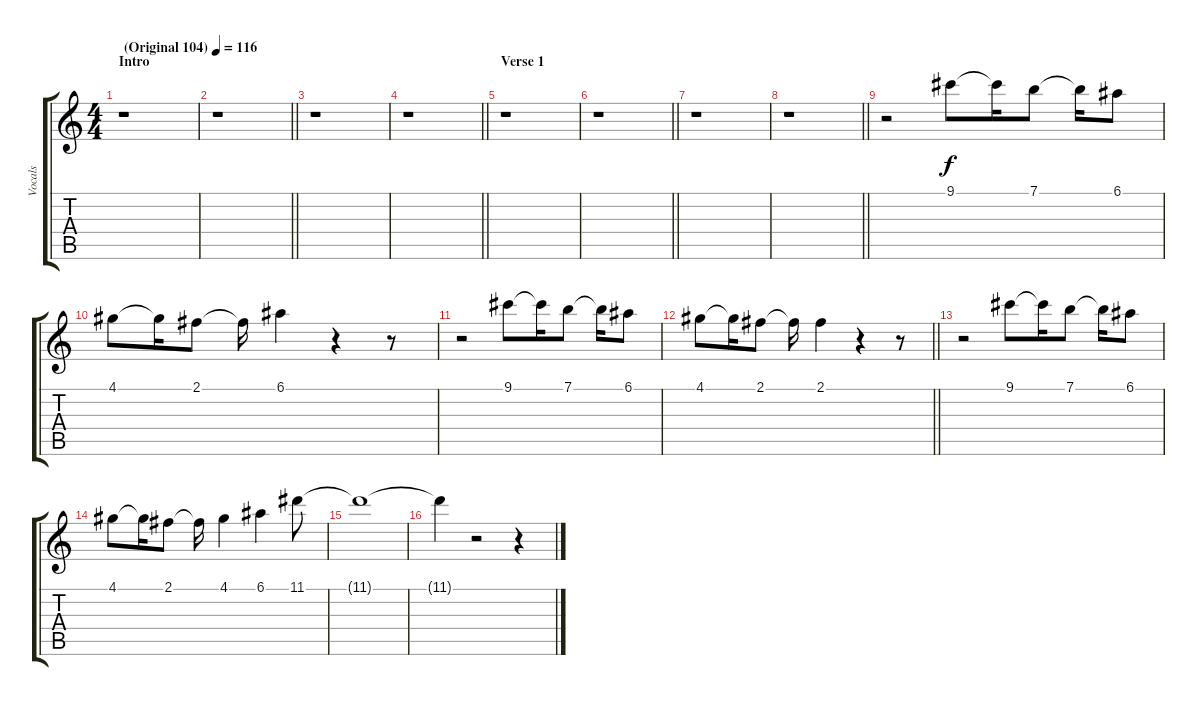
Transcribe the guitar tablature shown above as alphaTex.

\track ("Vocals" "Vocals") {instrument overdrivenguitar}
\staff {score tabs}
\tuning (E4 B3 G3 D3 A2 E2) {hide}
\ts (4 4)
\section ("" "Intro")
\tempo (116 "(Original 104)")
\clef g2
\ks c
r.1{dy f instrument overdrivenguitar} |
\barLineRight lightlight
r.1 |
\section ("" "")
r.1 |
\barLineRight lightlight
r.1 |
\section ("" "Verse 1")
r.1 |
\barLineRight lightlight
r.1 |
r.1 |
\barLineRight lightlight
r.1 |
\section ("" "")
r.2 9.1.8 9.1{t}.16 7.1.8 7.1{t}.16 6.1.8 |
4.1.8 4.1{t}.16 2.1.8 2.1{t}.16 6.1.4 r.4 r.8 |
r.2 9.1.8 9.1{t}.16 7.1.8 7.1{t}.16 6.1.8 |
\barLineRight lightlight
4.1.8 4.1{t}.16 2.1.8 2.1{t}.16 2.1.4 r.4 r.8 |
r.2 9.1.8 9.1{t}.16 7.1.8 7.1{t}.16 6.1.8 |
4.1.8 4.1{t}.16 2.1.8 2.1{t}.16 4.1.4 6.1.4 11.1.8 |
11.1{t}.1 |
11.1{t}.4 r.2 r.4
